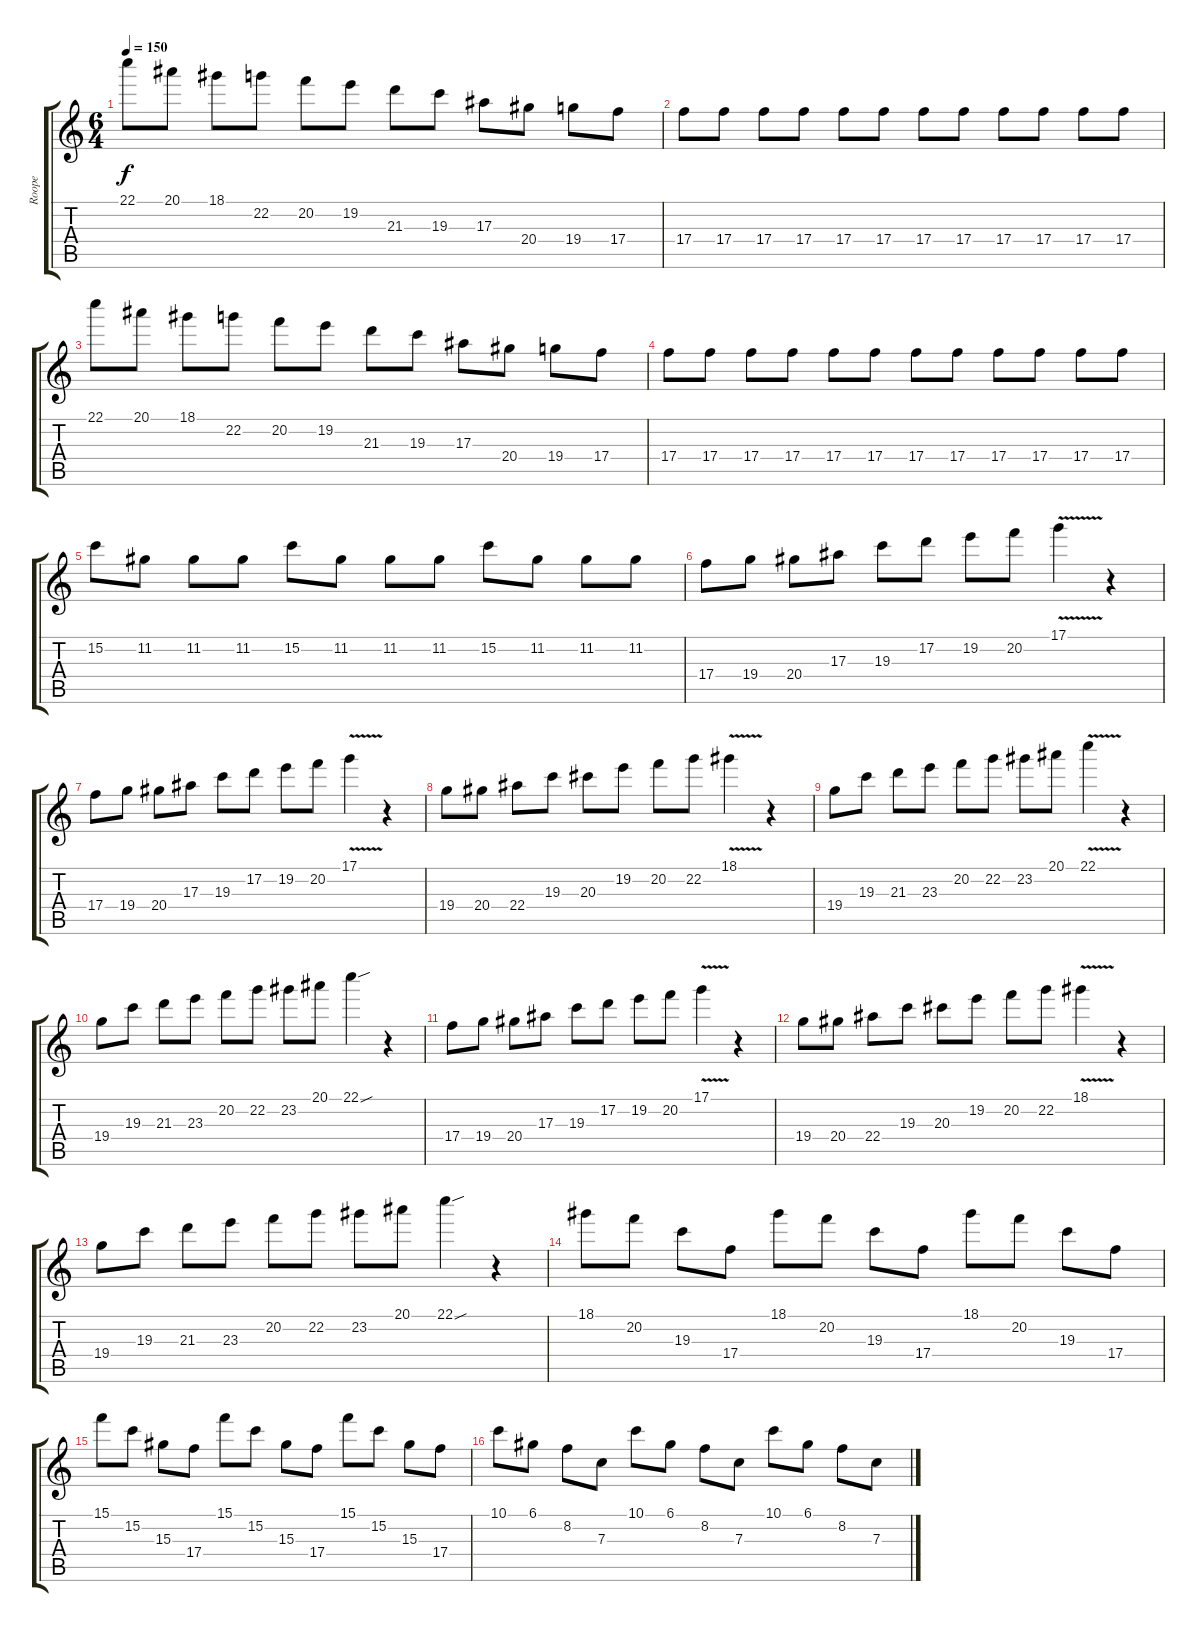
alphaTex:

\track ("Roope" "Roope") {instrument distortionguitar}
\staff {score tabs}
\tuning (D4 A3 F3 C3 G2 D2) {hide}
\ts (6 4)
\tempo 150
\clef g2
\ks c
22.1.8{dy f} 20.1.8 18.1.8 22.2.8 20.2.8 19.2.8 21.3.8 19.3.8 17.3.8 20.4.8 19.4.8 17.4.8 |
17.4.8 17.4.8 17.4.8 17.4.8 17.4.8 17.4.8 17.4.8 17.4.8 17.4.8 17.4.8 17.4.8 17.4.8 |
22.1.8 20.1.8 18.1.8 22.2.8 20.2.8 19.2.8 21.3.8 19.3.8 17.3.8 20.4.8 19.4.8 17.4.8 |
17.4.8 17.4.8 17.4.8 17.4.8 17.4.8 17.4.8 17.4.8 17.4.8 17.4.8 17.4.8 17.4.8 17.4.8 |
15.2.8 11.2.8 11.2.8 11.2.8 15.2.8 11.2.8 11.2.8 11.2.8 15.2.8 11.2.8 11.2.8 11.2.8 |
17.4.8 19.4.8 20.4.8 17.3.8 19.3.8 17.2.8 19.2.8 20.2.8 17.1{v}.4 r.4 |
17.4.8 19.4.8 20.4.8 17.3.8 19.3.8 17.2.8 19.2.8 20.2.8 17.1{v}.4 r.4 |
19.4.8 20.4.8 22.4.8 19.3.8 20.3.8 19.2.8 20.2.8 22.2.8 18.1{v}.4 r.4 |
19.4.8 19.3.8 21.3.8 23.3.8 20.2.8 22.2.8 23.2.8 20.1.8 22.1{v}.4 r.4 |
19.4.8 19.3.8 21.3.8 23.3.8 20.2.8 22.2.8 23.2.8 20.1.8 22.1{sou}.4 r.4 |
17.4.8 19.4.8 20.4.8 17.3.8 19.3.8 17.2.8 19.2.8 20.2.8 17.1{v}.4 r.4 |
19.4.8 20.4.8 22.4.8 19.3.8 20.3.8 19.2.8 20.2.8 22.2.8 18.1{v}.4 r.4 |
19.4.8 19.3.8 21.3.8 23.3.8 20.2.8 22.2.8 23.2.8 20.1.8 22.1{sou}.4 r.4 |
18.1.8 20.2.8 19.3.8 17.4.8 18.1.8 20.2.8 19.3.8 17.4.8 18.1.8 20.2.8 19.3.8 17.4.8 |
15.1.8 15.2.8 15.3.8 17.4.8 15.1.8 15.2.8 15.3.8 17.4.8 15.1.8 15.2.8 15.3.8 17.4.8 |
10.1.8 6.1.8 8.2.8 7.3.8 10.1.8 6.1.8 8.2.8 7.3.8 10.1.8 6.1.8 8.2.8 7.3.8
